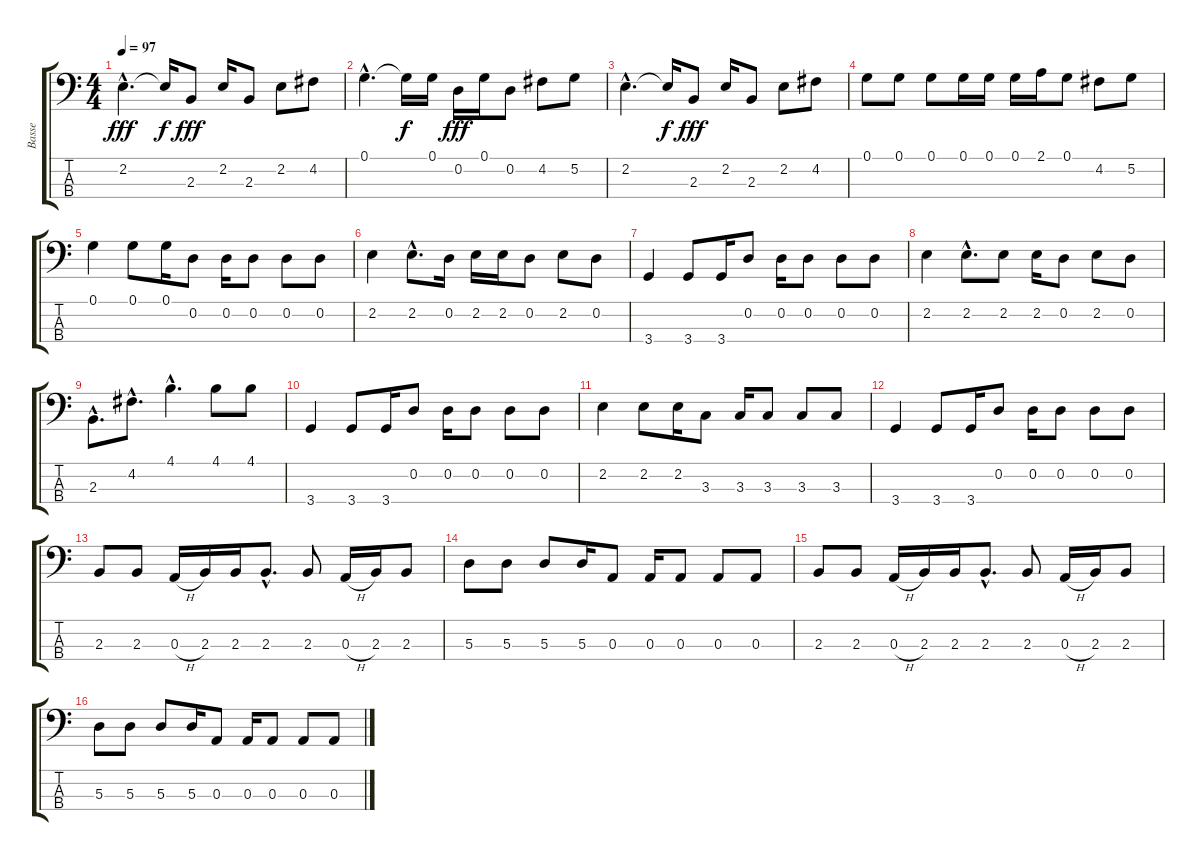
\track ("Basse" "Basse") {instrument electricbasspick}
\staff {score tabs}
\tuning (G2 D2 A1 E1) {hide}
\ts (4 4)
\tempo 97
\clef f4
\ks c
2.2{hac}.4{d dy fff} 2.2{t}.16{dy f} 2.3.8{dy fff} 2.2.16 2.3.8 2.2.8 4.2.8 |
0.1{hac}.4{d} 0.1{t}.16{dy f} 0.1.16 0.2.16{dy fff} 0.1.16 0.2.8 4.2.8 5.2.8 |
2.2{hac}.4{d} 2.2{t}.16{dy f} 2.3.8{dy fff} 2.2.16 2.3.8 2.2.8 4.2.8 |
0.1.8 0.1.8 0.1.8 0.1.16 0.1.16 0.1.16 2.1.16 0.1.8 4.2.8 5.2.8 |
0.1.4 0.1.8 0.1.16 0.2.8 0.2.16 0.2.8 0.2.8 0.2.8 |
2.2.4 2.2{hac}.8{d} 0.2.16 2.2.16 2.2.16 0.2.8 2.2.8 0.2.8 |
3.4.4 3.4.8 3.4.16 0.2.8 0.2.16 0.2.8 0.2.8 0.2.8 |
2.2.4 2.2{hac}.8{d} 2.2.8 2.2.16 0.2.8 2.2.8 0.2.8 |
2.3{hac}.8{d} 4.2{hac}.8{d} 4.1{hac}.4{d} 4.1.8 4.1.8 |
3.4.4 3.4.8 3.4.16 0.2.8 0.2.16 0.2.8 0.2.8 0.2.8 |
2.2.4 2.2.8 2.2.16 3.3.8 3.3.16 3.3.8 3.3.8 3.3.8 |
3.4.4 3.4.8 3.4.16 0.2.8 0.2.16 0.2.8 0.2.8 0.2.8 |
2.3.8 2.3.8 0.3{h}.16 2.3.16 2.3.16 2.3{hac}.8{d} 2.3.8 0.3{h}.16 2.3.16 2.3.8 |
5.3.8 5.3.8 5.3.8 5.3.16 0.3.8 0.3.16 0.3.8 0.3.8 0.3.8 |
2.3.8 2.3.8 0.3{h}.16 2.3.16 2.3.16 2.3{hac}.8{d} 2.3.8 0.3{h}.16 2.3.16 2.3.8 |
5.3.8 5.3.8 5.3.8 5.3.16 0.3.8 0.3.16 0.3.8 0.3.8 0.3.8
